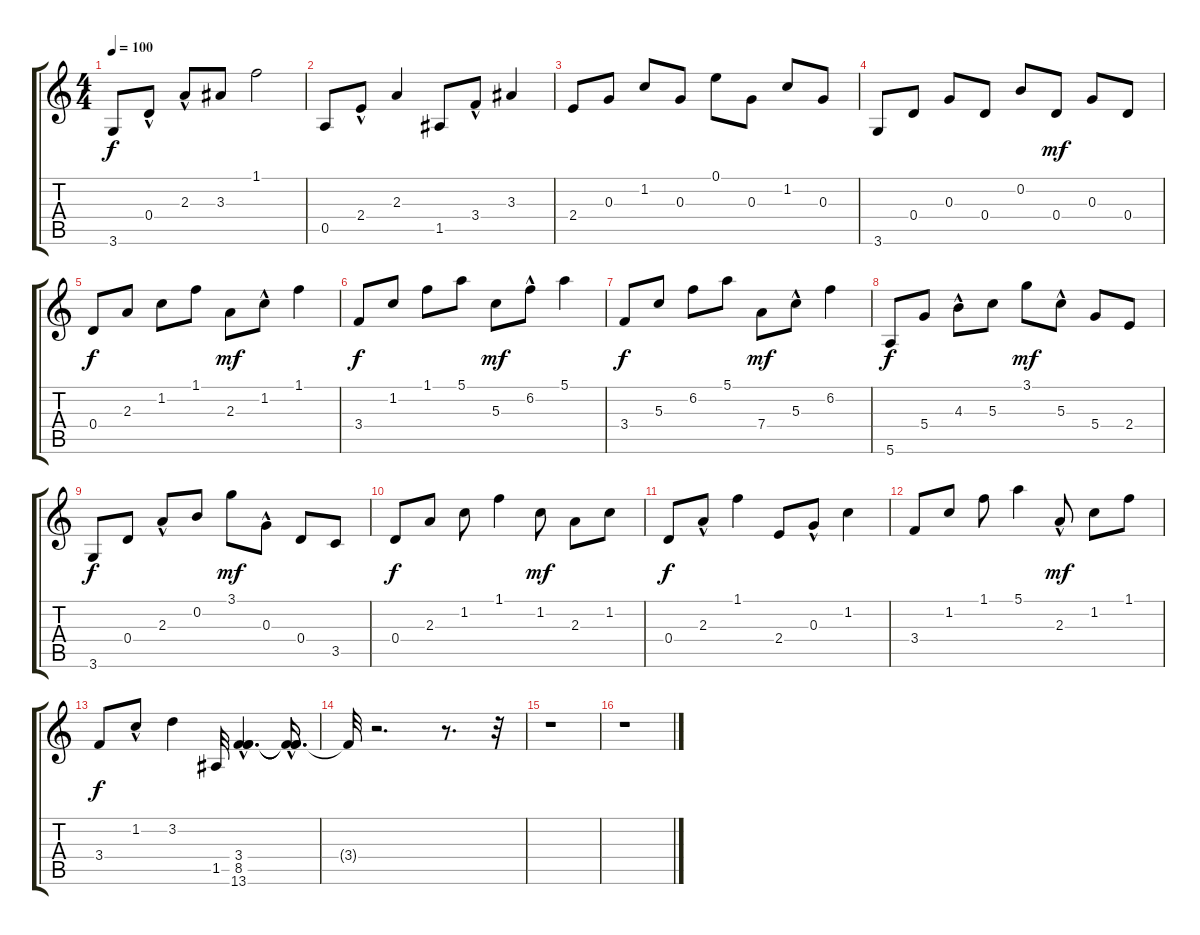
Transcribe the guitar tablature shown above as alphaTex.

\track "" {instrument acousticguitarsteel}
\staff {score tabs}
\tuning (E4 B3 G3 D3 A2 E2) {hide}
\ts (4 4)
\tempo 100
\clef g2
\ks c
3.6.8{dy f} 0.4{hac}.8 2.3{hac}.8 3.3.8 1.1.2 |
0.5.8 2.4{hac}.8 2.3.4 1.5.8 3.4{hac}.8 3.3.4 |
2.4.8 0.3.8 1.2.8 0.3.8 0.1.8 0.3.8 1.2.8 0.3.8 |
3.6.8 0.4.8 0.3.8 0.4.8 0.2.8 0.4.8{dy mf} 0.3.8 0.4.8 |
0.4.8{dy f} 2.3.8 1.2.8 1.1.8 2.3.8{dy mf} 1.2{hac}.8 1.1.4 |
3.4.8{dy f} 1.2.8 1.1.8 5.1.8 5.3.8{dy mf} 6.2{hac}.8 5.1.4 |
3.4.8{dy f} 5.3.8 6.2.8 5.1.8 7.4.8{dy mf} 5.3{hac}.8 6.2.4 |
5.6.8{dy f} 5.4.8 4.3{hac}.8 5.3.8 3.1.8{dy mf} 5.3{hac}.8 5.4.8 2.4.8 |
3.6.8{dy f} 0.4.8 2.3{hac}.8 0.2.8 3.1.8{dy mf} 0.3{hac}.8 0.4.8 3.5.8 |
0.4.8{dy f} 2.3.8 1.2.8 1.1.4 1.2.8{dy mf} 2.3.8 1.2.8 |
0.4.8{dy f} 2.3{hac}.8 1.1.4 2.4.8 0.3{hac}.8 1.2.4 |
3.4.8 1.2.8 1.1.8 5.1.4 2.3{hac}.8{dy mf} 1.2.8 1.1.8 |
3.4.8{dy f} 1.2{hac}.8 3.2.4 1.5.32 (3.4{hac} 8.5{hac} 13.6{hac}).4{d} (3.4{hac t} 8.5{hac t} 13.6{hac t}).16{d} |
3.4{t}.32 r.2{d} r.8{d} r.32 |
r.1 |
r.1
